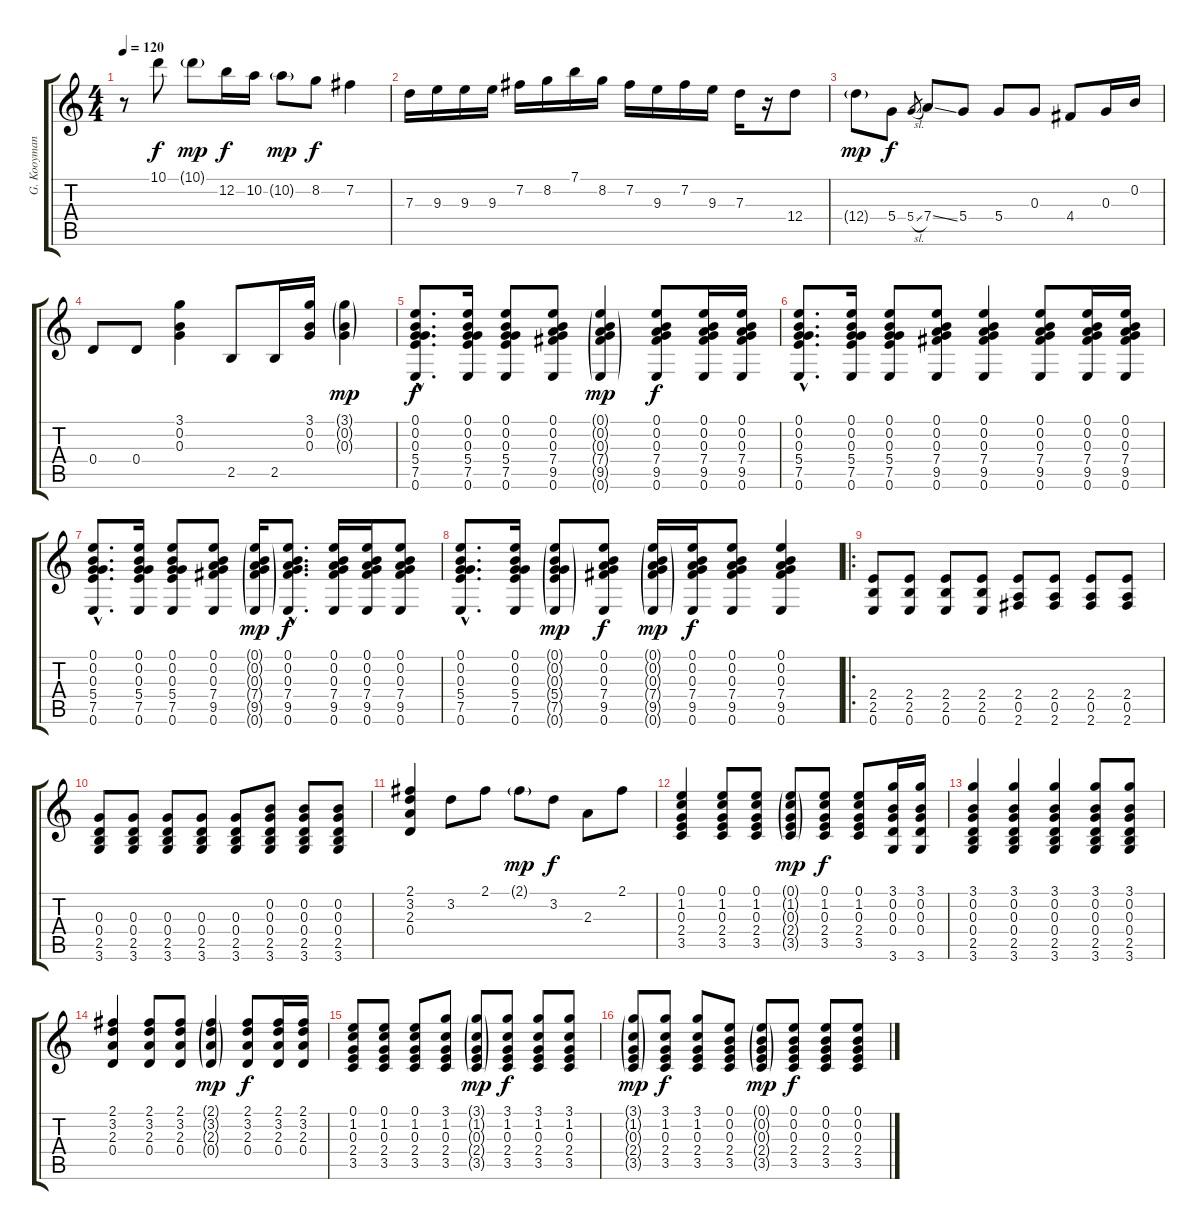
\track ("G. Kooymans" "G. Kooyman") {instrument acousticguitarnylon}
\staff {score tabs}
\tuning (E4 B3 G3 D3 A2 E2) {hide}
\ts (4 4)
\tempo 120
\clef g2
\ks c
r.8{dy f} 10.1.8 10.1{g}.8{dy mp} 12.2.16{dy f} 10.2.16 10.2{g}.8{dy mp} 8.2.8{dy f} 7.2.4 |
7.3.16 9.3.16 9.3.16 9.3.16 7.2.16 8.2.16 7.1.16 8.2.16 7.2.16 9.3.16 7.2.16 9.3.16 7.3.16 r.16 12.4.8 |
12.4{g}.8{dy mp} 5.4.8{dy f} 5.4{sl}.8{gr} 7.4{ss}.8 5.4.8 5.4.8 0.3.8 4.4.8 0.3.16 0.2.16 |
0.4.8 0.4.8 (3.1 0.2 0.3).4 2.5.8 2.5.16 (3.1 0.2 0.3).16 (3.1{g} 0.2{g} 0.3{g}).4{dy mp} |
(0.1{hac} 0.2{hac} 0.3{hac} 5.4{hac} 7.5{hac} 0.6{hac}).8{d dy f} (0.1 0.2 0.3 5.4 7.5 0.6).16 (0.1 0.2 0.3 5.4 7.5 0.6).8 (0.1 0.2 0.3 7.4 9.5 0.6).8 (0.1{g} 0.2{g} 0.3{g} 7.4{g} 9.5{g} 0.6{g}).4{dy mp} (0.1 0.2 0.3 7.4 9.5 0.6).8{dy f} (0.1 0.2 0.3 7.4 9.5 0.6).16 (0.1 0.2 0.3 7.4 9.5 0.6).16 |
(0.1{hac} 0.2{hac} 0.3{hac} 5.4{hac} 7.5{hac} 0.6{hac}).8{d} (0.1 0.2 0.3 5.4 7.5 0.6).16 (0.1 0.2 0.3 5.4 7.5 0.6).8 (0.1 0.2 0.3 7.4 9.5 0.6).8 (0.1 0.2 0.3 7.4 9.5 0.6).4 (0.1 0.2 0.3 7.4 9.5 0.6).8 (0.1 0.2 0.3 7.4 9.5 0.6).16 (0.1 0.2 0.3 7.4 9.5 0.6).16 |
(0.1{hac} 0.2{hac} 0.3{hac} 5.4{hac} 7.5{hac} 0.6{hac}).8{d} (0.1 0.2 0.3 5.4 7.5 0.6).16 (0.1 0.2 0.3 5.4 7.5 0.6).8 (0.1 0.2 0.3 7.4 9.5 0.6).8 (0.1{g} 0.2{g} 0.3{g} 7.4{g} 9.5{g} 0.6{g}).16{dy mp} (0.1{hac} 0.2{hac} 0.3{hac} 7.4{hac} 9.5{hac} 0.6{hac}).8{d dy f} (0.1 0.2 0.3 7.4 9.5 0.6).16 (0.1 0.2 0.3 7.4 9.5 0.6).16 (0.1 0.2 0.3 7.4 9.5 0.6).8 |
(0.1{hac} 0.2{hac} 0.3{hac} 5.4{hac} 7.5{hac} 0.6{hac}).8{d} (0.1 0.2 0.3 5.4 7.5 0.6).16 (0.1{g} 0.2{g} 0.3{g} 5.4{g} 7.5{g} 0.6{g}).8{dy mp} (0.1 0.2 0.3 7.4 9.5 0.6).8{dy f} (0.1{g} 0.2{g} 0.3{g} 7.4{g} 9.5{g} 0.6{g}).16{dy mp} (0.1 0.2 0.3 7.4 9.5 0.6).16{dy f} (0.1 0.2 0.3 7.4 9.5 0.6).8 (0.1 0.2 0.3 7.4 9.5 0.6).4 |
\ro
(2.4 2.5 0.6).8 (2.4 2.5 0.6).8 (2.4 2.5 0.6).8 (2.4 2.5 0.6).8 (2.4 0.5 2.6).8 (2.4 0.5 2.6).8 (2.4 0.5 2.6).8 (2.4 0.5 2.6).8 |
(0.3 0.4 2.5 3.6).8 (0.3 0.4 2.5 3.6).8 (0.3 0.4 2.5 3.6).8 (0.3 0.4 2.5 3.6).8 (0.3 0.4 2.5 3.6).8 (0.2 0.3 0.4 2.5 3.6).8 (0.2 0.3 0.4 2.5 3.6).8 (0.2 0.3 0.4 2.5 3.6).8 |
(2.1 3.2 2.3 0.4).4 3.2.8 2.1.8 2.1{g}.8{dy mp} 3.2.8{dy f} 2.3.8 2.1.8 |
(0.1 1.2 0.3 2.4 3.5).4 (0.1 1.2 0.3 2.4 3.5).8 (0.1 1.2 0.3 2.4 3.5).8 (0.1{g} 1.2{g} 0.3{g} 2.4{g} 3.5{g}).8{dy mp} (0.1 1.2 0.3 2.4 3.5).8{dy f} (0.1 1.2 0.3 2.4 3.5).8 (3.1 0.2 0.3 0.4 3.6).16 (3.1 0.2 0.3 0.4 3.6).16 |
(3.1 0.2 0.3 0.4 2.5 3.6).4 (3.1 0.2 0.3 0.4 2.5 3.6).4 (3.1 0.2 0.3 0.4 2.5 3.6).4 (3.1 0.2 0.3 0.4 2.5 3.6).8 (3.1 0.2 0.3 0.4 2.5 3.6).8 |
(2.1 3.2 2.3 0.4).4 (2.1 3.2 2.3 0.4).8 (2.1 3.2 2.3 0.4).8 (2.1{g} 3.2{g} 2.3{g} 0.4{g}).4{dy mp} (2.1 3.2 2.3 0.4).8{dy f} (2.1 3.2 2.3 0.4).16 (2.1 3.2 2.3 0.4).16 |
(0.1 1.2 0.3 2.4 3.5).8 (0.1 1.2 0.3 2.4 3.5).8 (0.1 1.2 0.3 2.4 3.5).8 (3.1 1.2 0.3 2.4 3.5).8 (3.1{g} 1.2{g} 0.3{g} 2.4{g} 3.5{g}).8{dy mp} (3.1 1.2 0.3 2.4 3.5).8{dy f} (3.1 1.2 0.3 2.4 3.5).8 (3.1 1.2 0.3 2.4 3.5).8 |
(3.1{g} 1.2{g} 0.3{g} 2.4{g} 3.5{g}).8{dy mp} (3.1 1.2 0.3 2.4 3.5).8{dy f} (3.1 1.2 0.3 2.4 3.5).8 (0.1 0.2 0.3 2.4 3.5).8 (0.1{g} 0.2{g} 0.3{g} 2.4{g} 3.5{g}).8{dy mp} (0.1 0.2 0.3 2.4 3.5).8{dy f} (0.1 0.2 0.3 2.4 3.5).8 (0.1 0.2 0.3 2.4 3.5).8
